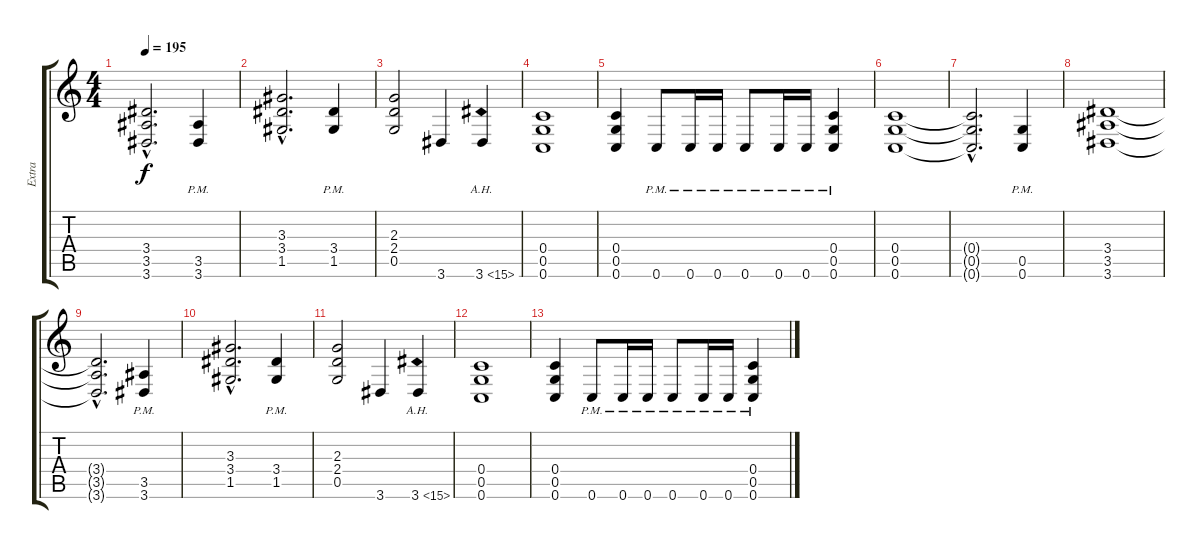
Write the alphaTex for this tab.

\track ("Extra" "Extra") {instrument distortionguitar}
\staff {score tabs}
\tuning (D4 A3 F3 C3 G2 C2) {hide}
\ts (4 4)
\tempo 195
\clef g2
\ks c
(3.4{hac t} 3.5{hac t} 3.6{hac t}).2{d dy f} (3.5{pm} 3.6).4 |
(3.3{hac} 3.4{hac} 1.5{hac}).2{d} (3.4 1.5{pm}).4 |
(2.3 2.4 0.5).2 3.6.4 3.6{ah 12}.4 |
(0.4 0.5 0.6).1 |
(0.4 0.5 0.6).4 0.6{pm}.8 0.6{pm}.16 0.6{pm}.16 0.6{pm}.8 0.6{pm}.16 0.6{pm}.16 (0.4{pm} 0.5 0.6{pm}).4 |
(0.4 0.5 0.6).1 |
(0.4{hac t} 0.5{hac t} 0.6{hac t}).2{d} (0.5{pm} 0.6).4 |
(3.4 3.5 3.6).1 |
(3.4{hac t} 3.5{hac t} 3.6{hac t}).2{d} (3.5{pm} 3.6).4 |
(3.3{hac} 3.4{hac} 1.5{hac}).2{d} (3.4 1.5{pm}).4 |
(2.3 2.4 0.5).2 3.6.4 3.6{ah 12}.4 |
(0.4 0.5 0.6).1 |
(0.4 0.5 0.6).4 0.6{pm}.8 0.6{pm}.16 0.6{pm}.16 0.6{pm}.8 0.6{pm}.16 0.6{pm}.16 (0.4{pm} 0.5 0.6{pm}).4
